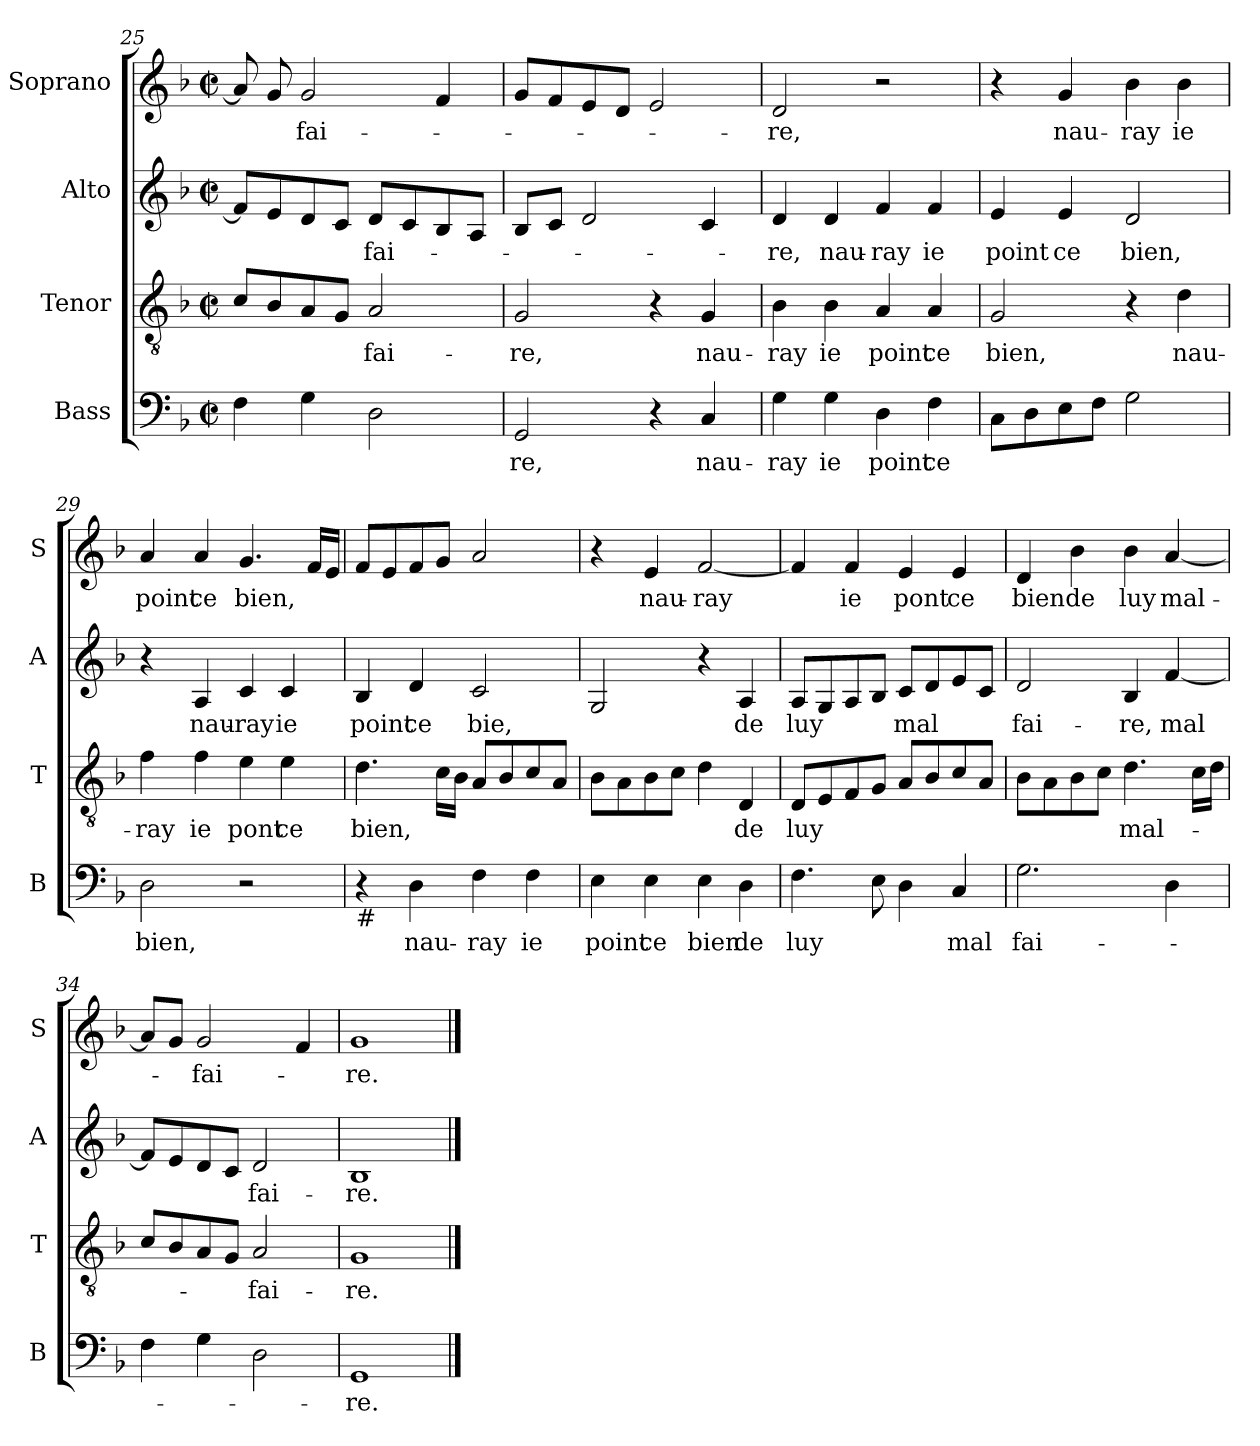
**kern	**text	**kern	**text	**kern	**text	**kern	**text
*part4	*part4	*part3	*part3	*part2	*part2	*part1	*part1
*staff4	*staff4	*staff3	*staff3	*staff2	*staff2	*staff1	*staff1
*I"Bass	*	*I"Tenor	*	*I"Alto	*	*I"Soprano	*
*I'B	*	*I'T	*	*I'A	*	*I'S	*
*clefF4	*	*clefGv2	*	*clefG2	*	*clefG2	*
*k[b-]	*	*k[b-]	*	*k[b-]	*	*k[b-]	*
*F:	*	*F:	*	*F:	*	*F:	*
*M2/2	*	*M2/2	*	*M2/2	*	*M2/2	*
*met(c|)	*	*met(c|)	*	*met(c|)	*	*met(c|)	*
=25	=25	=25	=25	=25	=25	=25	=25
4F\	.	8c/L	.	8f/L]	.	8a/]	.
.	.	8B-/	.	8e/	.	8g/	.
!	!	!	!	!	!	!	!LO:LY:b
4G\	.	8A/	.	8d/	.	2g/	-fai-
.	.	8G/J	.	8c/J	.	.	.
!	!	!	!LO:LY:b	!	!LO:LY:b	!	!
2D\	.	2A/	fai-	8d/L	fai-	.	.
.	.	.	.	8c/	.	.	.
.	.	.	.	8B-/	.	4f/	.
.	.	.	.	8A/J	.	.	.
!!LO:PB:g=z
=26	=26	=26	=26	=26	=26	=26	=26
!	!LO:LY:b	!	!LO:LY:b	!	!	!	!
2GG/	-re,	2G/	-re,	8B-/L	.	8g/L	.
.	.	.	.	8c/J	.	8f/	.
.	.	.	.	2d/	.	8e/	.
.	.	.	.	.	.	8d/J	.
4r	.	4r	.	.	.	2e/	.
!	!LO:LY:b	!	!LO:LY:b	!	!	!	!
4C/	nau-	4G/	nau-	4c/	.	.	.
=27	=27	=27	=27	=27	=27	=27	=27
!	!LO:LY:b	!	!LO:LY:b	!	!LO:LY:b	!	!LO:LY:b
4G\	-ray	4B-\	-ray	4d/	-re,	2d/	-re,
!	!LO:LY:b	!	!LO:LY:b	!	!LO:LY:b	!	!
4G\	ie	4B-\	ie	4d/	nau-	.	.
!	!LO:LY:b	!	!LO:LY:b	!	!LO:LY:b	!	!
4D\	point	4A/	point	4f/	-ray	2r	.
!	!LO:LY:b	!	!LO:LY:b	!	!LO:LY:b	!	!
4F\	ce	4A/	ce	4f/	ie	.	.
=28	=28	=28	=28	=28	=28	=28	=28
!	!	!	!LO:LY:b	!	!LO:LY:b	!	!
8C\L	.	2G/	bien,	4e/	point	4r	.
8D\	.	.	.	.	.	.	.
!	!	!	!	!	!LO:LY:b	!	!LO:LY:b
8E\	.	.	.	4e/	ce	4g/	nau-
8F\J	.	.	.	.	.	.	.
!	!	!	!	!	!LO:LY:b	!	!LO:LY:b
2G\	.	4r	.	2d/	bien,	4b-\	-ray
!	!	!	!LO:LY:b	!	!	!	!LO:LY:b
.	.	4d\	nau-	.	.	4b-\	ie
=29	=29	=29	=29	=29	=29	=29	=29
!	!LO:LY:b	!	!LO:LY:b	!	!	!	!LO:LY:b
2D\	bien,	4f\	-ray	4r	.	4a/	point
!	!	!	!LO:LY:b	!	!LO:LY:b	!	!LO:LY:b
.	.	4f\	ie	4A/	nau-	4a/	ce
!	!	!	!LO:LY:b	!	!LO:LY:b	!	!LO:LY:b
2r	.	4e\	pont	4c/	-ray	4.g/	bien,
!	!	!	!LO:LY:b	!	!LO:LY:b	!	!
.	.	4e\	ce	4c/	ie	.	.
.	.	.	.	.	.	16f/LL	.
.	.	.	.	.	.	16e/JJ	.
=30	=30	=30	=30	=30	=30	=30	=30
!LO:TX:b:t=#	!	!	!	!	!	!	!
!	!	!	!LO:LY:b	!	!LO:LY:b	!	!
4r	.	4.d\	bien,	4B-/	point	8f/L	.
.	.	.	.	.	.	8e/	.
!	!LO:LY:b	!	!	!	!LO:LY:b	!	!
4D\	nau-	.	.	4d/	ce	8f/	.
.	.	16c\LL	.	.	.	8g/J	.
.	.	16B-\JJ	.	.	.	.	.
!	!LO:LY:b	!	!	!	!LO:LY:b	!	!
4F\	-ray	8A/L	.	2c/	bie,	2a/	.
.	.	8B-/	.	.	.	.	.
!	!LO:LY:b	!	!	!	!	!	!
4F\	ie	8c/	.	.	.	.	.
.	.	8A/J	.	.	.	.	.
!!LO:LB:g=z
=31	=31	=31	=31	=31	=31	=31	=31
!	!LO:LY:b	!	!	!	!	!	!
4E\	point	8B-\L	.	2G/	.	4r	.
.	.	8A\	.	.	.	.	.
!	!LO:LY:b	!	!	!	!	!	!LO:LY:b
4E\	ce	8B-\	.	.	.	4e/	nau-
.	.	8c\J	.	.	.	.	.
!	!LO:LY:b	!	!	!	!	!	!LO:LY:b
4E\	bien	4d\	.	4r	.	[2f/	-ray
!	!LO:LY:b	!	!LO:LY:b	!	!LO:LY:b	!	!
4D\	de	4D/	de	4A/	de	.	.
=32	=32	=32	=32	=32	=32	=32	=32
!	!LO:LY:b	!	!LO:LY:b	!	!LO:LY:b	!	!
4.F\	luy	8D/L	luy	8A/L	luy	4f/]	.
.	.	8E/	.	8G/	.	.	.
!	!	!	!	!	!	!	!LO:LY:b
.	.	8F/	.	8A/	.	4f/	ie
8E\	.	8G/J	.	8B-/J	.	.	.
!	!	!	!	!	!LO:LY:b	!	!LO:LY:b
4D\	.	8A/L	.	8c/L	mal	4e/	pont
.	.	8B-/	.	8d/	.	.	.
!	!LO:LY:b	!	!	!	!	!	!LO:LY:b
4C/	mal	8c/	.	8e/	.	4e/	ce
.	.	8A/J	.	8c/J	.	.	.
=33	=33	=33	=33	=33	=33	=33	=33
!	!LO:LY:b	!	!	!	!LO:LY:b	!	!LO:LY:b
2.G\	fai-	8B-\L	.	2d/	fai-	4d/	bien
.	.	8A\	.	.	.	.	.
!	!	!	!	!	!	!	!LO:LY:b
.	.	8B-\	.	.	.	4b-\	de
.	.	8c\J	.	.	.	.	.
!	!	!	!LO:LY:b	!	!LO:LY:b	!	!LO:LY:b
.	.	4.d\	mal-	4B-/	-re,	4b-\	luy
!	!	!	!	!	!LO:LY:b	!	!LO:LY:b
4D\	.	.	.	[4f/	mal	[4a/	mal-
.	.	16c\LL	.	.	.	.	.
.	.	16d\JJ	.	.	.	.	.
=34	=34	=34	=34	=34	=34	=34	=34
4F\	.	8c/L	.	8f/L]	.	8a/L]	.
.	.	8B-/	.	8e/	.	8g/J	.
!	!	!	!	!	!	!	!LO:LY:b
4G\	.	8A/	.	8d/	.	2g/	-fai-
.	.	8G/J	.	8c/J	.	.	.
!	!	!	!LO:LY:b	!	!LO:LY:b	!	!
2D\	.	2A/	-fai-	2d/	fai-	.	.
.	.	.	.	.	.	4f/	.
=35	=35	=35	=35	=35	=35	=35	=35
!	!LO:LY:b	!	!LO:LY:b	!	!LO:LY:b	!	!LO:LY:b
1GG	-re.	1G	-re.	1B-	-re.	1g	-re.
==	==	==	==	==	==	==	==
*-	*-	*-	*-	*-	*-	*-	*-
